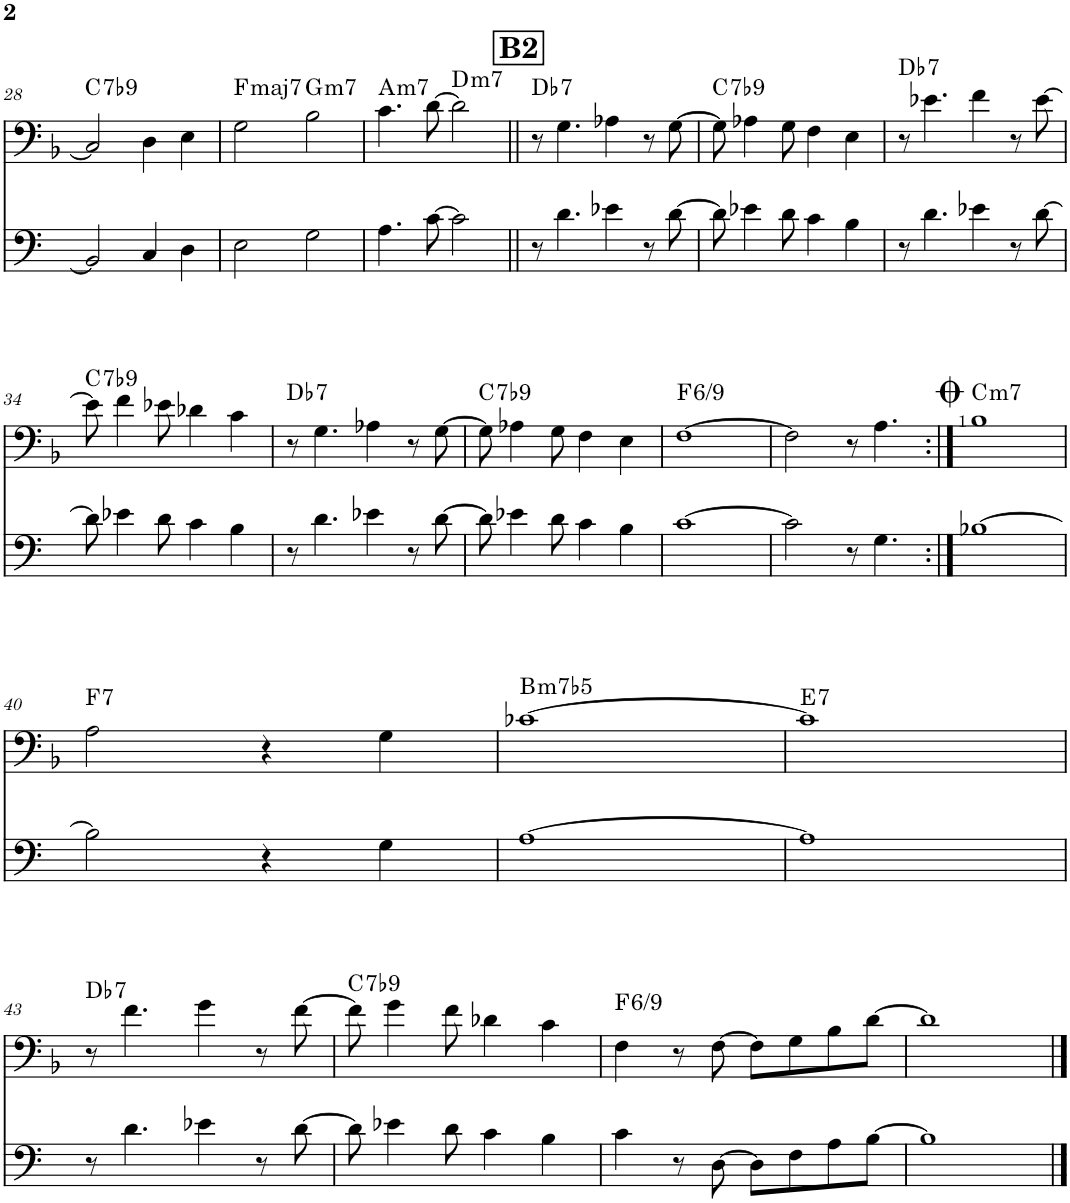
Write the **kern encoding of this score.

**kern	**kern	**harte
*part2	*part1	*part1
*staff2	*staff1	*
*I"Piano	*I"Piano, alt	*
*I'Pno	*I'Pno	*
!!LO:PB:g=z
*clefF4	*clefF4	*
*Trd-3c-5	*	*
*k[]	*k[b-]	*
*M4/4	*M4/4	*
=28	=28	=28
!	!	!LO:H:kt=7
2BB/]	2C/]	C:7(b9)
4C/	4D\	.
4D\	4E\	.
=29	=29	=29
!	!	!LO:H:kt=maj7
2E\	2G\	F:maj7
!	!	!LO:H:kt=m7
2G\	2B-\	G:min7
=30	=30	=30
!	!	!LO:H:kt=m7
4.A\	4.c\	A:min7
[8c\	[8d\	.
!	!	!LO:H:kt=m7
2c\]	2d\]	D:min7
!!LO:REH:place=s1:a:B:cj:fs=14:t=B2
=31||	=31||	=31||
!	!	!LO:H:kt=7
8r	8r	Db:7
4.d\	4.G\	.
4e-X\	4A-X\	.
8r	8r	.
[8d\	[8G\	.
=32	=32	=32
!	!	!LO:H:kt=7
8d\]	8G\]	C:7(b9)
4e-X\	4A-X\	.
8d\	8G\	.
4c\	4F\	.
4B\	4E\	.
=33	=33	=33
!	!	!LO:H:kt=7
8r	8r	Db:7
4.d\	4.e-X\	.
4e-X\	4f\	.
8r	8r	.
[8d\	[8e-\	.
!!LO:LB:g=z
=34	=34	=34
!	!	!LO:H:kt=7
8d\]	8e-\]	C:7(b9)
4e-X\	4f\	.
8d\	8e-X\	.
4c\	4d-X\	.
4B\	4c\	.
=35	=35	=35
!	!	!LO:H:kt=7
8r	8r	Db:7
4.d\	4.G\	.
4e-X\	4A-X\	.
8r	8r	.
[8d\	[8G\	.
=36	=36	=36
!	!	!LO:H:kt=7
8d\]	8G\]	C:7(b9)
4e-X\	4A-X\	.
8d\	8G\	.
4c\	4F\	.
4B\	4E\	.
=37	=37	=37
!	!	!LO:H:kt=/6
[1c	[1F	F:maj6(9)
=38	=38	=38
2c\]	2F\]	.
8r	8r	.
4.G\	4.A\	.
=39:|!	=39:|!	=39:|!
!	!	!LO:H:kt=m7
[1B-X	1B-	C:min7
!!LO:LB:g=z
=40	=40	=40
!	!	!LO:H:kt=7
2B-\]	2A\	F:7
4r	4r	.
4G\	4G\	.
=41	=41	=41
!	!	!LO:H:kt=m7b5
[1A	[1c-X	B:hdim7
=42	=42	=42
!	!	!LO:H:kt=7
1A]	1c-]	E:7
!!LO:LB:g=z
=43	=43	=43
!	!	!LO:H:kt=7
8r	8r	Db:7
4.d\	4.f\	.
4e-X\	4g\	.
8r	8r	.
[8d\	[8f\	.
=44	=44	=44
!	!	!LO:H:kt=7
8d\]	8f\]	C:7(b9)
4e-X\	4g\	.
8d\	8f\	.
4c\	4d-X\	.
4B\	4c\	.
=45	=45	=45
!	!	!LO:H:kt=/6
4c\	4F\	F:maj6(9)
8r	8r	.
[8D\	[8F\	.
8D\L]	8F\L]	.
8F\	8G\	.
8A\	8B-\	.
[8B\J	[8d\J	.
=46	=46	=46
1B]	1d]	.
==	==	==
*-	*-	*-
